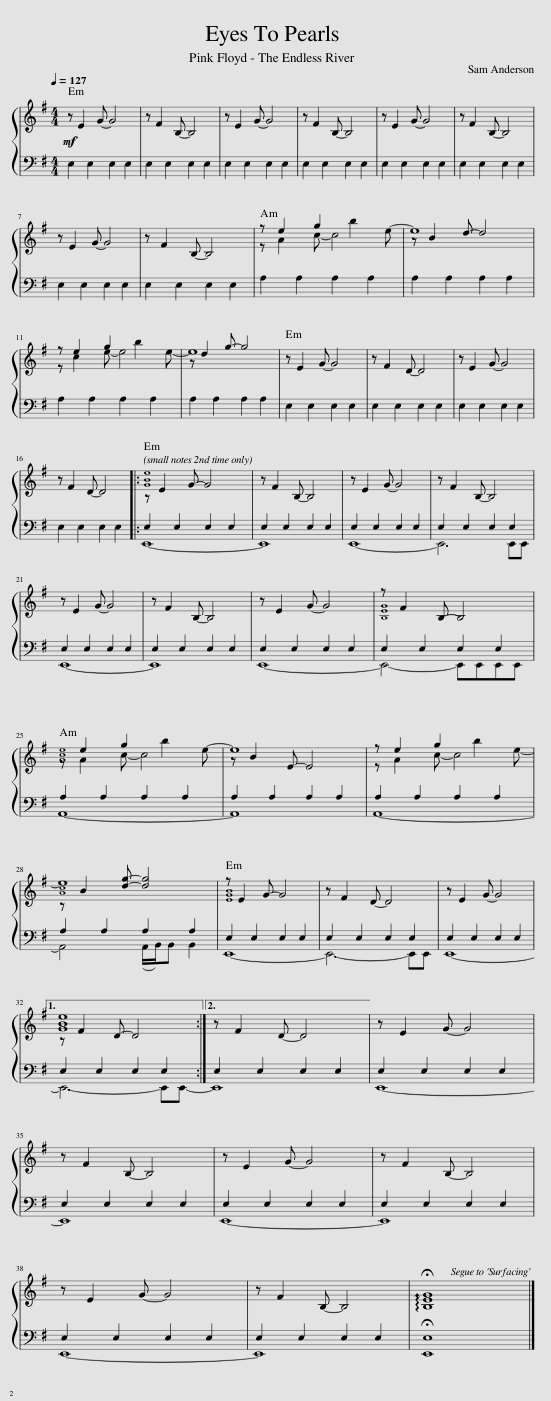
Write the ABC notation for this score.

X:1
%%score { ( 1 3 5 ) | ( 2 4 ) }
L:1/8
Q:1/4=127
M:4/4
I:linebreak $
K:G
V:1 treble
V:3 treble
V:5 treble
V:2 bass
V:4 bass
V:1
!mf! z E2 G- G4 | z F2 B,- B,4 | z E2 G- G4 | z F2 B,- B,4 | z E2 G- G4 | %5
 z F2 B,- B,4 |$ z E2 G- G4 | z F2 B,- B,4 | z A2 c- c4 | z B2 d- d4 |$ %10
 z c2 e- e4 | z d2 g- g4 | z E2 G- G4 | z F2 D- D4 | z E2 G- G4 |$ %15
 z F2 D- D4 |: z E2 G- G4 | z F2 B,- B,4 | z E2 G- G4 | z F2 B,- B,4 |$ %20
 z E2 G- G4 | z F2 B,- B,4 | z E2 G- G4 | z F2 B,- B,4 |$ z A2 c- c4 | %25
 z B2 E- E4 | z A2 c- c4 |$ z B2 [dg]- [dg]4 | z E2 G- G4 | z F2 D- D4 | %30
 z E2 G- G4 |1$ z F2 D- D4 :|2 z F2 D- D4 || z E2 G- G4 |$ z F2 B,- B,4 | %35
 z E2 G- G4 | z F2 B,- B,4 |$ z E2 G- G4 | z F2 B,- B,4 | !arpeggio!!fermata![B,EG]8 |] %40
V:2
 E,2 E,2 E,2 E,2 | E,2 E,2 E,2 E,2 | E,2 E,2 E,2 E,2 | E,2 E,2 E,2 E,2 | E,2 E,2 E,2 E,2 | %5
 E,2 E,2 E,2 E,2 |$ E,2 E,2 E,2 E,2 | E,2 E,2 E,2 E,2 | A,2 A,2 A,2 A,2 | A,2 A,2 A,2 A,2 |$ %10
 A,2 A,2 A,2 A,2 | A,2 A,2 A,2 A,2 | E,2 E,2 E,2 E,2 | E,2 E,2 E,2 E,2 | E,2 E,2 E,2 E,2 |$ %15
 E,2 E,2 E,2 E,2 |: E,2 E,2 E,2 E,2 | E,2 E,2 E,2 E,2 | E,2 E,2 E,2 E,2 | E,2 E,2 E,2 E,2 |$ %20
 E,2 E,2 E,2 E,2 | E,2 E,2 E,2 E,2 | E,2 E,2 E,2 E,2 | E,2 E,2 E,2 E,2 |$ A,2 A,2 A,2 A,2 | %25
 A,2 A,2 A,2 A,2 | A,2 A,2 A,2 A,2 |$ A,2 A,2 A,2 A,2 | E,2 E,2 E,2 E,2 | E,2 E,2 E,2 E,2 | %30
 E,2 E,2 E,2 E,2 |1$ E,2 E,2 E,2 E,2 :|2 E,2 E,2 E,2 E,2 || E,2 E,2 E,2 E,2 |$ E,2 E,2 E,2 E,2 | %35
 E,2 E,2 E,2 E,2 | E,2 E,2 E,2 E,2 |$ E,2 E,2 E,2 E,2 | E,2 E,2 E,2 E,2 | !fermata![E,,E,]8 |] %40
V:3
 x8 | x8 | x8 | x8 | x8 | %5
 x8 |$ x8 | x8 | z e2 g2 b2 e- | e8 |$ %10
 z e2 g2 b2 e- | e8 | x8 | x8 | x8 |$ %15
 x8 |: [GBe]8 | x8 | x8 | x8 |$ %20
 x8 | x8 | x8 | [B,EG]8 |$ x e2 g2 b2 e- | %25
 e8 | z e2 g2 b2 e- |$ e8 | [EGB]8 | x8 | %30
 x8 |1$ [GBe]8 :|2 x8 || x8 |$ x8 | %35
 x8 | x8 |$ x8 | x8 | x8 |] %40
V:4
 x8 | x8 | x8 | x8 | x8 | %5
 x8 |$ x8 | x8 | x8 | x8 |$ %10
 x8 | x8 | x8 | x8 | x8 |$ %15
 x8 |: E,,8- | E,,8 | E,,8- | E,,6 E,,E,, |$ %20
 E,,8- | E,,8 | E,,8- | E,,4- E,,E,,E,,E,, |$ A,,8- | %25
 A,,8 | A,,8- |$ A,,4 (A,,/B,,/)B,, B,,2 | E,,8- | E,,6- E,,E,, | %30
 E,,8- |1$ E,,6- E,,E,,- :|2 E,,8 || E,,8- |$ E,,8 | %35
 E,,8- | E,,8 |$ E,,8- | E,,8 | x8 |] %40
V:5
 x8 | x8 | x8 | x8 | x8 | %5
 x8 |$ x8 | x8 | x8 | x8 |$ %10
 x8 | x8 | x8 | x8 | x8 |$ %15
 x8 |: x8 | x8 | x8 | x8 |$ %20
 x8 | x8 | x8 | x8 |$ [Ace]8 | %25
 x8 | x8 |$ [Ac]8 | x8 | x8 | %30
 x8 |1$ x8 :|2 x8 || x8 |$ x8 | %35
 x8 | x8 |$ x8 | x8 | x8 |] %40
